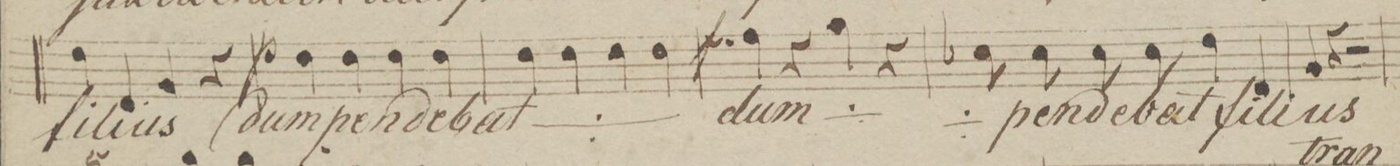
**kern	**text	**dynam
*I"Bas.	*	*
*clefF4	*	*
*k[b-]	*	*
*met(c)	*	*
*M4/4	*	*
4F\	fi-	.
4FF/	-li-	.
4BB-/	-us	.
4r	.	.
=25	=25	=25
4F\	dum	p
4F\	pen-	.
4F\	-de-	.
4F\	-bat	.
=26	=26	=26
*	*ij	*
4F\	dum	.
4F\	pen-	.
4F\	-de-	.
4F\	-bat	.
*	*Xij	*
=27	=27	=27
4A\	dum	f
4r	.	.
*	*ij	*
4B-\	dum	.
4r	.	.
=28	=28	=28
8E-X\	dum	.
*	*Xij	*
8E-\	pen-	.
8E-\	-de-	.
8E-\	-bat	.
4F\	fi-	.
4FF/	-li-	.
=29	=29	=29
4BB-/	-us	.
4r	.	.
2r	.	.
=30	=30	=30
*-	*-	*-
